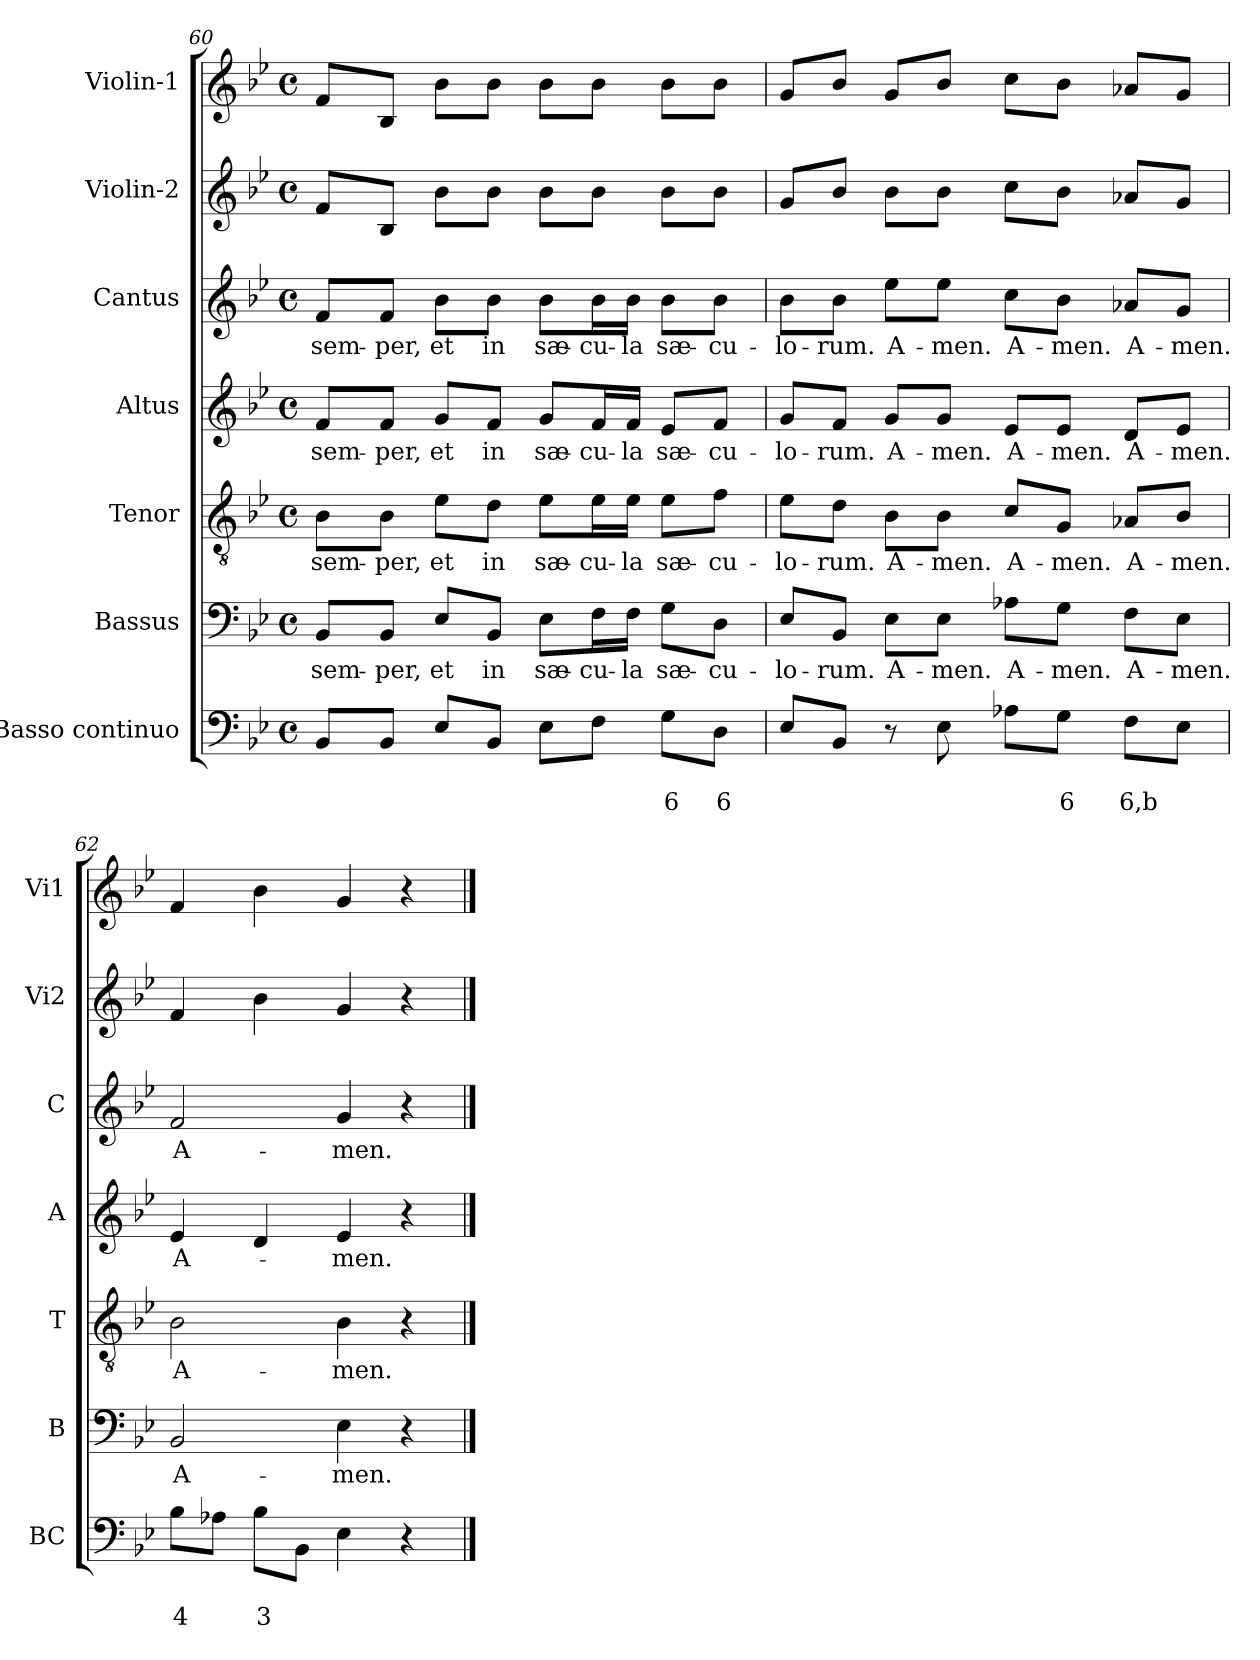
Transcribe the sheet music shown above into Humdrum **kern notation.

**kern	**text	**text	**kern	**text	**kern	**text	**kern	**text	**kern	**text	**kern	**kern
*part7	*part7	*part7	*part6	*part6	*part5	*part5	*part4	*part4	*part3	*part3	*part2	*part1
*staff7	*staff7	*staff7	*staff6	*staff6	*staff5	*staff5	*staff4	*staff4	*staff3	*staff3	*staff2	*staff1
*I"Basso continuo	*	*	*I"Bassus	*	*I"Tenor	*	*I"Altus	*	*I"Cantus	*	*I"Violin-2	*I"Violin-1
*I'BC	*	*	*I'B	*	*I'T	*	*I'A	*	*I'C	*	*I'Vi2	*I'Vi1
*clefF4	*	*	*clefF4	*	*clefGv2	*	*clefG2	*	*clefG2	*	*clefG2	*clefG2
*k[b-e-]	*	*	*k[b-e-]	*	*k[b-e-]	*	*k[b-e-]	*	*k[b-e-]	*	*k[b-e-]	*k[b-e-]
*B-:	*	*	*B-:	*	*B-:	*	*B-:	*	*B-:	*	*B-:	*B-:
*M4/4	*	*	*M4/4	*	*M4/4	*	*M4/4	*	*M4/4	*	*M4/4	*M4/4
*met(c)	*	*	*met(c)	*	*met(c)	*	*met(c)	*	*met(c)	*	*met(c)	*met(c)
=60	=60	=60	=60	=60	=60	=60	=60	=60	=60	=60	=60	=60
!	!	!	!	!LO:LY:b	!	!	!	!	!	!	!	!
!	!	!	!	!	!	!LO:LY:b	!	!	!	!	!	!
!	!	!	!	!	!	!	!	!LO:LY:b	!	!	!	!
!	!	!	!	!	!	!	!	!	!	!LO:LY:b	!	!
8BB-/L	.	.	8BB-/L	sem-	8B-\L	sem-	8f/L	sem-	8f/L	sem-	8f/L	8f/L
!	!	!	!	!LO:LY:b	!	!	!	!	!	!	!	!
!	!	!	!	!	!	!LO:LY:b	!	!	!	!	!	!
!	!	!	!	!	!	!	!	!LO:LY:b	!	!	!	!
!	!	!	!	!	!	!	!	!	!	!LO:LY:b	!	!
8BB-/J	.	.	8BB-/J	-per,	8B-\J	-per,	8f/J	-per,	8f/J	-per,	8B-/J	8B-/J
!	!	!	!	!LO:LY:b	!	!	!	!	!	!	!	!
!	!	!	!	!	!	!LO:LY:b	!	!	!	!	!	!
!	!	!	!	!	!	!	!	!LO:LY:b	!	!	!	!
!	!	!	!	!	!	!	!	!	!	!LO:LY:b	!	!
8E-/L	.	.	8E-/L	et	8e-\L	et	8g/L	et	8b-\L	et	8b-\L	8b-\L
!	!	!	!	!LO:LY:b	!	!	!	!	!	!	!	!
!	!	!	!	!	!	!LO:LY:b	!	!	!	!	!	!
!	!	!	!	!	!	!	!	!LO:LY:b	!	!	!	!
!	!	!	!	!	!	!	!	!	!	!LO:LY:b	!	!
8BB-/J	.	.	8BB-/J	in	8d\J	in	8f/J	in	8b-\J	in	8b-\J	8b-\J
!	!	!	!	!LO:LY:b	!	!	!	!	!	!	!	!
!	!	!	!	!	!	!LO:LY:b	!	!	!	!	!	!
!	!	!	!	!	!	!	!	!LO:LY:b	!	!	!	!
!	!	!	!	!	!	!	!	!	!	!LO:LY:b	!	!
8E-\L	.	.	8E-\L	sæ-	8e-\L	sæ-	8g/L	sæ-	8b-\L	sæ-	8b-\L	8b-\L
!	!	!	!	!LO:LY:b	!	!	!	!	!	!	!	!
!	!	!	!	!	!	!LO:LY:b	!	!	!	!	!	!
!	!	!	!	!	!	!	!	!LO:LY:b	!	!	!	!
!	!	!	!	!	!	!	!	!	!	!LO:LY:b	!	!
8F\J	.	.	16F\L	-cu-	16e-\L	-cu-	16f/L	-cu-	16b-\L	-cu-	8b-\J	8b-\J
!	!	!	!	!LO:LY:b	!	!	!	!	!	!	!	!
!	!	!	!	!	!	!LO:LY:b	!	!	!	!	!	!
!	!	!	!	!	!	!	!	!LO:LY:b	!	!	!	!
!	!	!	!	!	!	!	!	!	!	!LO:LY:b	!	!
.	.	.	16F\JJ	-la	16e-\JJ	-la	16f/JJ	-la	16b-\JJ	-la	.	.
!	!	!LO:LY:b	!	!	!	!	!	!	!	!	!	!
!	!	!	!	!LO:LY:b	!	!	!	!	!	!	!	!
!	!	!	!	!	!	!LO:LY:b	!	!	!	!	!	!
!	!	!	!	!	!	!	!	!LO:LY:b	!	!	!	!
!	!	!	!	!	!	!	!	!	!	!LO:LY:b	!	!
8G\L	.	6	8G\L	sæ-	8e-\L	sæ-	8e-/L	sæ-	8b-\L	sæ-	8b-\L	8b-\L
!	!	!LO:LY:b	!	!	!	!	!	!	!	!	!	!
!	!	!	!	!LO:LY:b	!	!	!	!	!	!	!	!
!	!	!	!	!	!	!LO:LY:b	!	!	!	!	!	!
!	!	!	!	!	!	!	!	!LO:LY:b	!	!	!	!
!	!	!	!	!	!	!	!	!	!	!LO:LY:b	!	!
8D\J	.	6	8D\J	-cu-	8f\J	-cu-	8f/J	-cu-	8b-\J	-cu-	8b-\J	8b-\J
=61	=61	=61	=61	=61	=61	=61	=61	=61	=61	=61	=61	=61
!	!	!	!	!LO:LY:b	!	!	!	!	!	!	!	!
!	!	!	!	!	!	!LO:LY:b	!	!	!	!	!	!
!	!	!	!	!	!	!	!	!LO:LY:b	!	!	!	!
!	!	!	!	!	!	!	!	!	!	!LO:LY:b	!	!
8E-/L	.	.	8E-/L	-lo-	8e-\L	-lo-	8g/L	-lo-	8b-\L	-lo-	8g/L	8g/L
!	!	!	!	!LO:LY:b	!	!	!	!	!	!	!	!
!	!	!	!	!	!	!LO:LY:b	!	!	!	!	!	!
!	!	!	!	!	!	!	!	!LO:LY:b	!	!	!	!
!	!	!	!	!	!	!	!	!	!	!LO:LY:b	!	!
8BB-/J	.	.	8BB-/J	-rum.	8d\J	-rum.	8f/J	-rum.	8b-\J	-rum.	8b-/J	8b-/J
!	!	!	!	!LO:LY:b	!	!	!	!	!	!	!	!
!	!	!	!	!	!	!LO:LY:b	!	!	!	!	!	!
!	!	!	!	!	!	!	!	!LO:LY:b	!	!	!	!
!	!	!	!	!	!	!	!	!	!	!LO:LY:b	!	!
8r	.	.	8E-\L	A-	8B-\L	A-	8g/L	A-	8ee-\L	A-	8b-\L	8g/L
!	!	!	!	!LO:LY:b	!	!	!	!	!	!	!	!
!	!	!	!	!	!	!LO:LY:b	!	!	!	!	!	!
!	!	!	!	!	!	!	!	!LO:LY:b	!	!	!	!
!	!	!	!	!	!	!	!	!	!	!LO:LY:b	!	!
8E-\	.	.	8E-\J	-men.	8B-\J	-men.	8g/J	-men.	8ee-\J	-men.	8b-\J	8b-/J
!	!	!	!	!LO:LY:b	!	!	!	!	!	!	!	!
!	!	!	!	!	!	!LO:LY:b	!	!	!	!	!	!
!	!	!	!	!	!	!	!	!LO:LY:b	!	!	!	!
!	!	!	!	!	!	!	!	!	!	!LO:LY:b	!	!
8A-X\L	.	.	8A-X\L	A-	8c/L	A-	8e-/L	A-	8cc\L	A-	8cc\L	8cc\L
!	!	!LO:LY:b	!	!	!	!	!	!	!	!	!	!
!	!	!	!	!LO:LY:b	!	!	!	!	!	!	!	!
!	!	!	!	!	!	!LO:LY:b	!	!	!	!	!	!
!	!	!	!	!	!	!	!	!LO:LY:b	!	!	!	!
!	!	!	!	!	!	!	!	!	!	!LO:LY:b	!	!
8G\J	.	6	8G\J	-men.	8G/J	-men.	8e-/J	-men.	8b-\J	-men.	8b-\J	8b-\J
!	!	!LO:LY:b	!	!	!	!	!	!	!	!	!	!
!	!	!	!	!LO:LY:b	!	!	!	!	!	!	!	!
!	!	!	!	!	!	!LO:LY:b	!	!	!	!	!	!
!	!	!	!	!	!	!	!	!LO:LY:b	!	!	!	!
!	!	!	!	!	!	!	!	!	!	!LO:LY:b	!	!
8F\L	.	6,b	8F\L	A-	8A-X/L	A-	8d/L	A-	8a-X/L	A-	8a-X/L	8a-X/L
!	!	!	!	!LO:LY:b	!	!	!	!	!	!	!	!
!	!	!	!	!	!	!LO:LY:b	!	!	!	!	!	!
!	!	!	!	!	!	!	!	!LO:LY:b	!	!	!	!
!	!	!	!	!	!	!	!	!	!	!LO:LY:b	!	!
8E-\J	.	.	8E-\J	-men.	8B-/J	-men.	8e-/J	-men.	8g/J	-men.	8g/J	8g/J
=62	=62	=62	=62	=62	=62	=62	=62	=62	=62	=62	=62	=62
!	!	!LO:LY:b	!	!	!	!	!	!	!	!	!	!
!	!	!	!	!LO:LY:b	!	!	!	!	!	!	!	!
!	!	!	!	!	!	!LO:LY:b	!	!	!	!	!	!
!	!	!	!	!	!	!	!	!LO:LY:b	!	!	!	!
!	!	!	!	!	!	!	!	!	!	!LO:LY:b	!	!
8B-\L	.	4	2BB-/	A-	2B-\	A-	4e-/	A-	2f/	A-	4f/	4f/
8A-X\J	.	.	.	.	.	.	.	.	.	.	.	.
!	!	!LO:LY:b	!	!	!	!	!	!	!	!	!	!
8B-\L	.	3	.	.	.	.	4d/	.	.	.	4b-\	4b-\
8BB-\J	.	.	.	.	.	.	.	.	.	.	.	.
!	!	!	!	!LO:LY:b	!	!	!	!	!	!	!	!
!	!	!	!	!	!	!LO:LY:b	!	!	!	!	!	!
!	!	!	!	!	!	!	!	!LO:LY:b	!	!	!	!
!	!	!	!	!	!	!	!	!	!	!LO:LY:b	!	!
4E-\	.	.	4E-\	-men.	4B-\	-men.	4e-/	-men.	4g/	-men.	4g/	4g/
4r	.	.	4r	.	4r	.	4r	.	4r	.	4r	4r
==	==	==	==	==	==	==	==	==	==	==	==	==
*-	*-	*-	*-	*-	*-	*-	*-	*-	*-	*-	*-	*-
